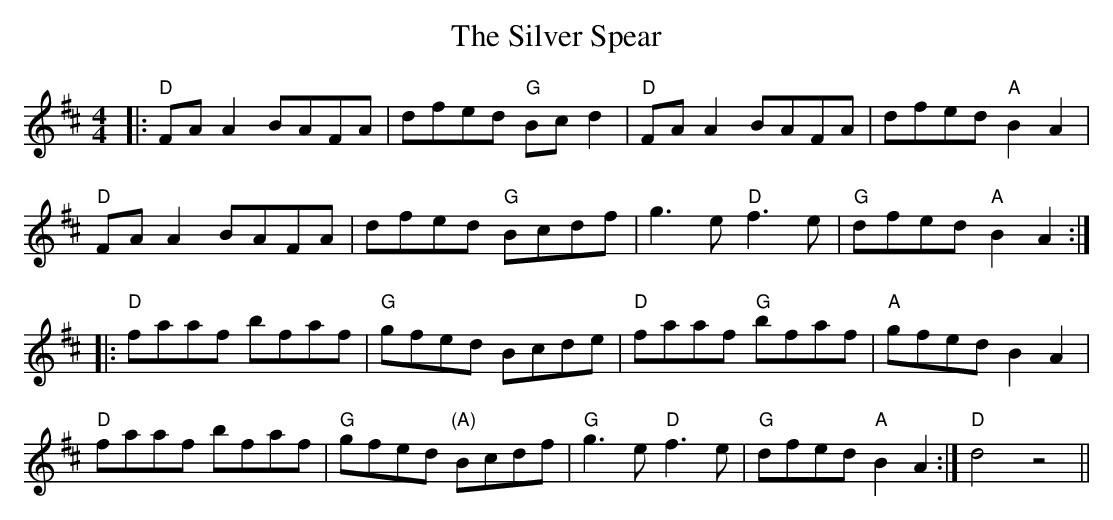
X:1
T:The Silver Spear
M:4/4
L:1/8
K:D
|:"D"FAA2 BAFA|dfed "G"Bcd2|"D"FAA2 BAFA|dfed "A"B2A2|
"D"FAA2 BAFA|dfed "G"Bcdf|g3e "D"f3e|"G"dfed "A"B2A2:|
|:"D"faaf bfaf|"G"gfed Bcde|"D"faaf "G"bfaf|"A"gfed B2A2|
"D"faaf bfaf|"G"gfed "(A)"Bcdf|"G"g3e "D"f3e|"G"dfed "A"B2A2:|"D"d4 z4||
